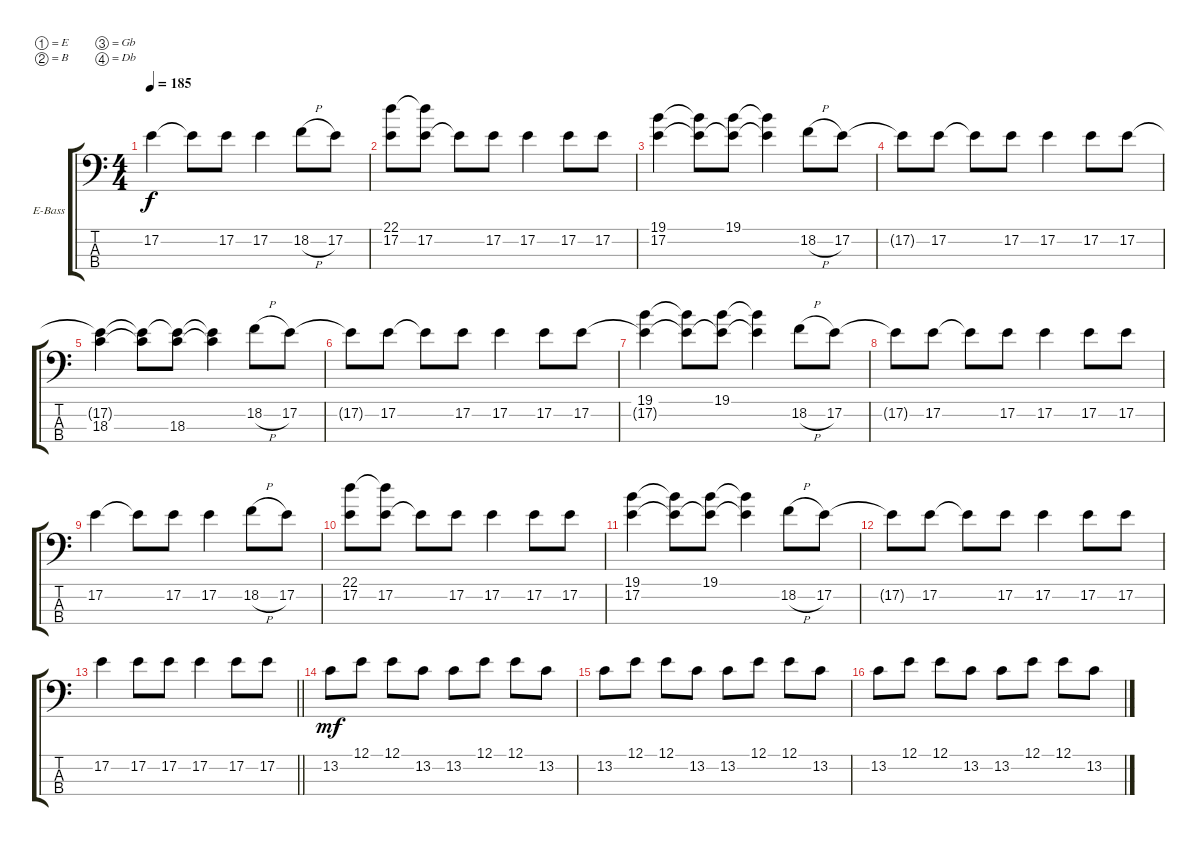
\bracketExtendMode groupsimilarinstruments
\firstSystemTrackNameOrientation horizontal
\otherSystemsTrackNameOrientation horizontal
\track ("Bass" "E-Bass") {instrument electricbassfinger}
\staff {score tabs}
\tuning (E2 B1 Gb1 Db1)
\ts (4 4)
\tempo 185
\clef f4
\ks c
17.2.4{dy f} 17.2{t}.8 17.2.8 17.2.4 18.2{h}.8 17.2.8 |
(17.2 22.1).8 (17.2 22.1{t}).8 17.2{t}.8 17.2.8 17.2.4 17.2.8 17.2.8 |
(19.1 17.2).4 (19.1{t} 17.2{t}).8 (19.1 17.2{t}).8 (19.1{t} 17.2{t}).4 18.2{h}.8 17.2.8 |
17.2{t}.8 17.2.8 17.2{t}.8 17.2.8 17.2.4 17.2.8 17.2.8 |
(17.2{t} 18.3).4 (17.2{t} 18.3{t}).8 (17.2{t} 18.3).8 (17.2{t} 18.3{t}).4 18.2{h}.8 17.2.8 |
17.2{t}.8 17.2.8 17.2{t}.8 17.2.8 17.2.4 17.2.8 17.2.8 |
(19.1 17.2{t}).4 (19.1{t} 17.2{t}).8 (19.1 17.2{t}).8 (19.1{t} 17.2{t}).4 18.2{h}.8 17.2.8 |
17.2{t}.8 17.2.8 17.2{t}.8 17.2.8 17.2.4 17.2.8 17.2.8 |
17.2.4 17.2{t}.8 17.2.8 17.2.4 18.2{h}.8 17.2.8 |
(17.2 22.1).8 (17.2 22.1{t}).8 17.2{t}.8 17.2.8 17.2.4 17.2.8 17.2.8 |
(19.1 17.2).4 (19.1{t} 17.2{t}).8 (19.1 17.2{t}).8 (19.1{t} 17.2{t}).4 18.2{h}.8 17.2.8 |
17.2{t}.8 17.2.8 17.2{t}.8 17.2.8 17.2.4 17.2.8 17.2.8 |
\barLineRight lightlight
17.2.4 17.2.8 17.2.8 17.2.4 17.2.8 17.2.8 |
\section ("" "")
13.2.8{dy mf} 12.1.8 12.1.8 13.2.8 13.2.8 12.1.8 12.1.8 13.2.8 |
13.2.8 12.1.8 12.1.8 13.2.8 13.2.8 12.1.8 12.1.8 13.2.8 |
13.2.8 12.1.8 12.1.8 13.2.8 13.2.8 12.1.8 12.1.8 13.2.8
